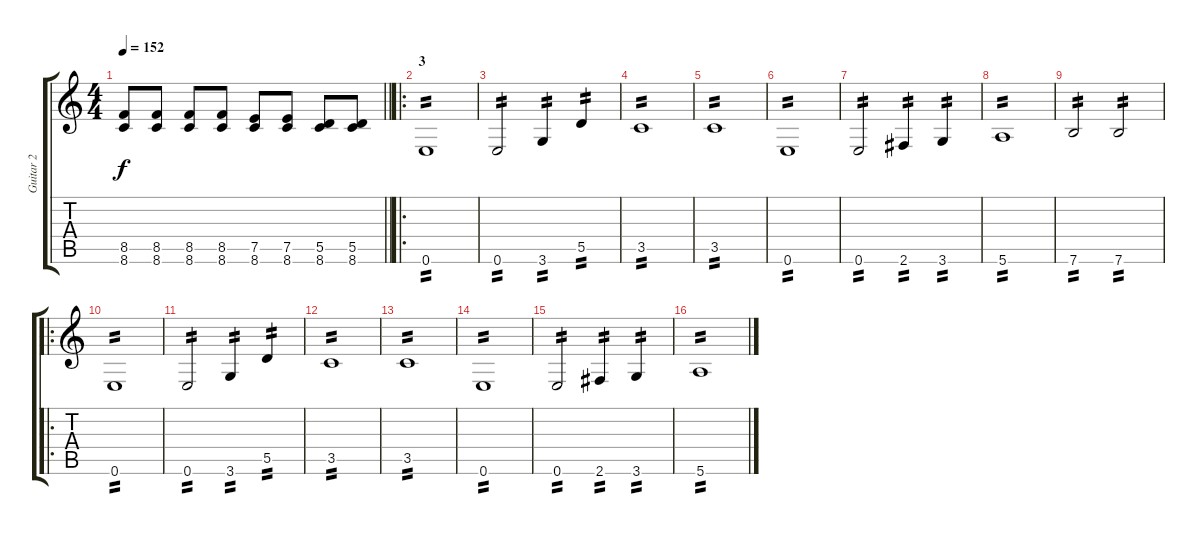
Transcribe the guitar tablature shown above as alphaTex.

\track ("Guitar 2" "Guitar 2") {instrument distortionguitar}
\staff {score tabs}
\tuning (E4 B3 G3 D3 A2 E2) {hide}
\ts (4 4)
\tempo 152
\clef g2
\barLineRight lightlight
\ks c
(8.5 8.6).8{dy f} (8.5 8.6).8 (8.5 8.6).8 (8.5 8.6).8 (7.5 8.6).8 (7.5 8.6).8 (5.5 8.6).8 (5.5 8.6).8 |
\ro
\section ("" "3")
0.6.1{tp 2} |
0.6.2{tp 2} 3.6.4{tp 2} 5.5.4{tp 2} |
3.5.1{tp 2} |
3.5.1{tp 2} |
0.6.1{tp 2} |
0.6.2{tp 2} 2.6.4{tp 2} 3.6.4{tp 2} |
5.6.1{tp 2} |
7.6.2{tp 2} 7.6.2{tp 2} |
\ro
0.6.1{tp 2} |
0.6.2{tp 2} 3.6.4{tp 2} 5.5.4{tp 2} |
3.5.1{tp 2} |
3.5.1{tp 2} |
0.6.1{tp 2} |
0.6.2{tp 2} 2.6.4{tp 2} 3.6.4{tp 2} |
5.6.1{tp 2}
